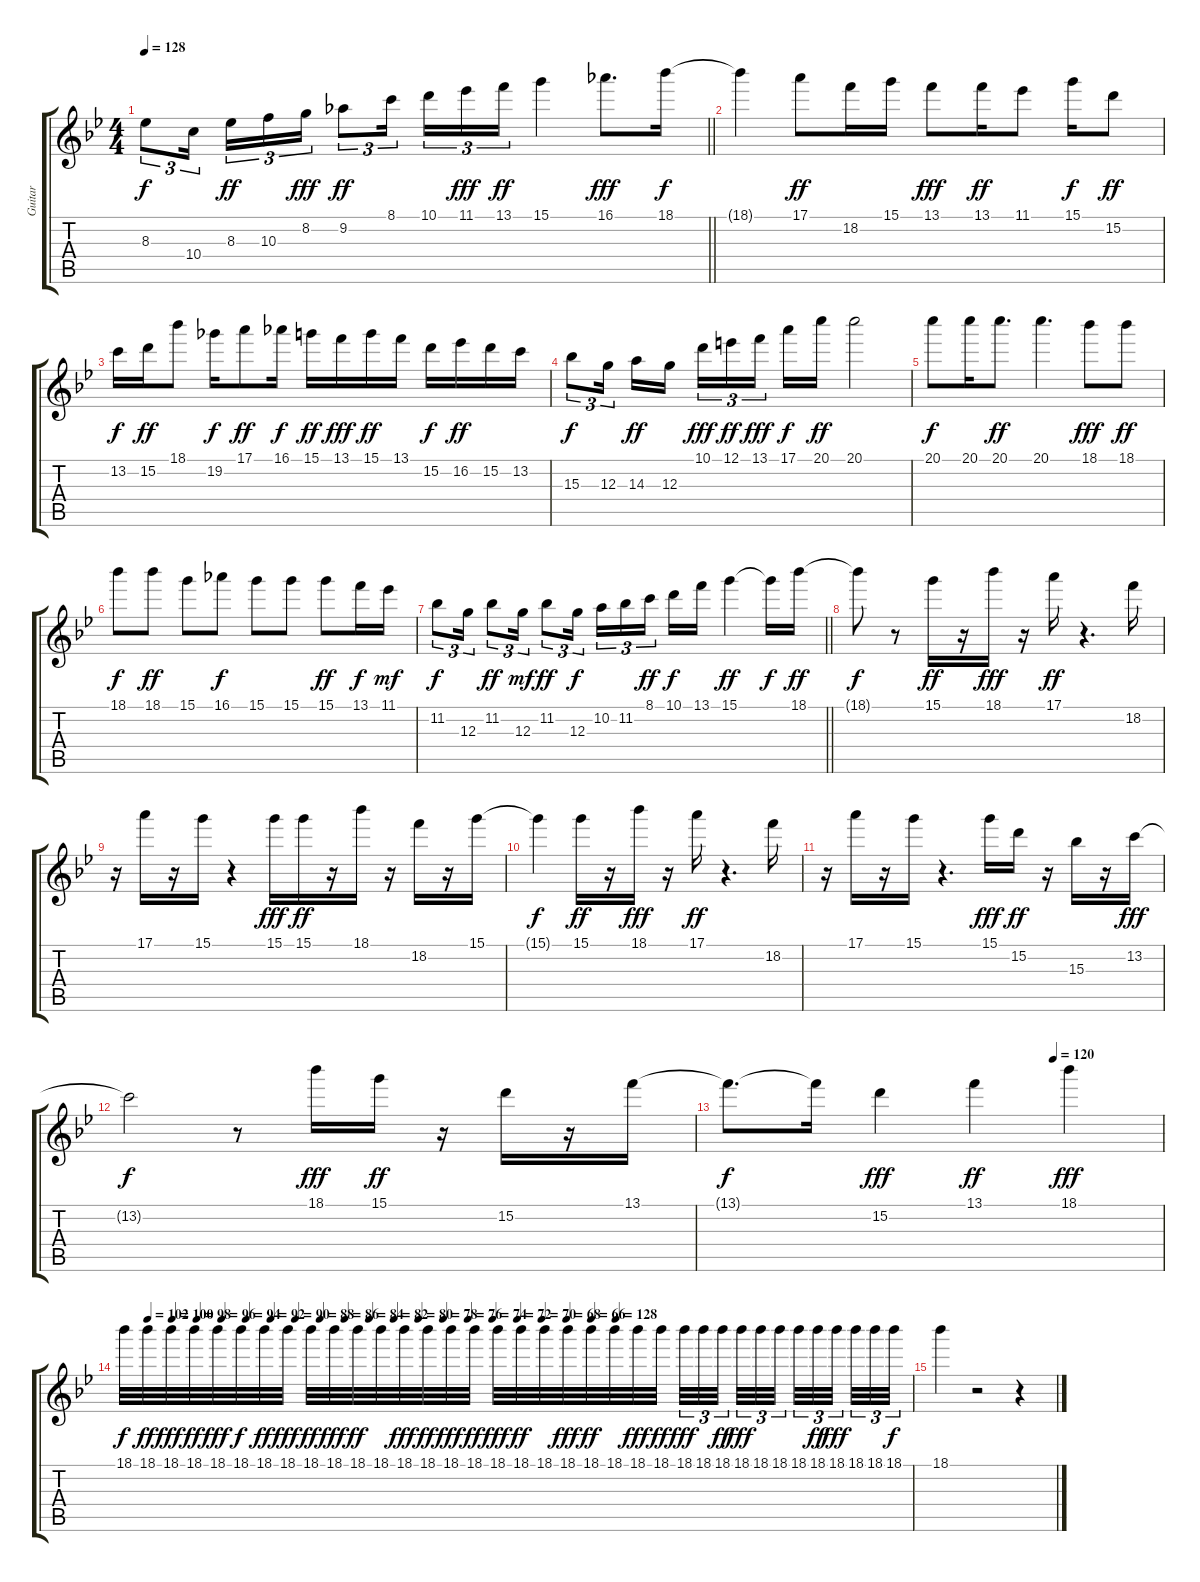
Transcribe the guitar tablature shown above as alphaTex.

\track ("Guitar" "Guitar") {instrument distortionguitar}
\staff {score tabs}
\tuning (E4 B3 G3 D3 A2 E2) {hide}
\ts (4 4)
\tempo 128
\clef g2
\barLineRight lightlight
\ks gminor
8.3.8{tu (3 2) dy f} 10.4.16{tu (3 2) beam splitsecondary} 8.3.16{tu (3 2) dy ff} 10.3.16{tu (3 2)} 8.2.16{tu (3 2) dy fff} 9.2.8{tu (3 2) dy ff} 8.1.16{tu (3 2) beam splitsecondary} 10.1.16{tu (3 2)} 11.1.16{tu (3 2) dy fff} 13.1.16{tu (3 2) dy ff} 15.1.4 16.1.8{d dy fff} 18.1.16{dy f} |
18.1{t}.4 17.1.8{dy ff} 18.2.16{volume 16} 15.1.16 13.1.8{dy fff} 13.1.16{dy ff} 11.1.8 15.1.16{dy f} 15.2.8{dy ff} |
13.2.16{dy f} 15.2.16{dy ff} 18.1.8 19.2.16{dy f} 17.1.8{dy ff} 16.1.16{dy f} 15.1.16{dy ff} 13.1.16{dy fff} 15.1.16{dy ff} 13.1.16 15.2.16{dy f} 16.2.16{dy ff} 15.2.16 13.2.16 |
15.3.8{tu (3 2) dy f} 12.3.16{tu (3 2) beam splitsecondary} 14.3.16{dy ff} 12.3.16 10.1.16{tu (3 2) dy fff} 12.1.16{tu (3 2) dy ff} 13.1.16{tu (3 2) dy fff beam splitsecondary} 17.1.16{dy f} 20.1.16{dy ff} 20.1.2 |
20.1.8{dy f} 20.1.16 20.1.8{d dy ff} 20.1.4{d} 18.1.8{dy fff} 18.1.8{dy ff volume 15} |
18.1.8{dy f} 18.1.8{dy ff volume 15} 15.1.8{volume 16} 16.1.8{dy f volume 16} 15.1.8{volume 16} 15.1.8{volume 16} 15.1.8{dy ff volume 16} 13.1.16{dy f} 11.1.16{dy mf} |
\barLineRight lightlight
11.2.8{tu (3 2) dy f} 12.3.16{tu (3 2)} 11.2.8{tu (3 2) dy ff} 12.3.16{tu (3 2) dy mf} 11.2.8{tu (3 2) dy ff} 12.3.16{tu (3 2) dy f beam splitsecondary} 10.2.16{tu (3 2)} 11.2.16{tu (3 2)} 8.1.16{tu (3 2) dy ff} 10.1.16{dy f} 13.1.16 15.1.4{dy ff} 15.1{t}.16{dy f} 18.1.16{dy ff} |
18.1{t}.8{dy f} r.8 15.1.16{dy ff} r.16 18.1.16{dy fff} r.16 17.1.16{dy ff} r.4{d} 18.2.16 |
r.16 17.1.16 r.16 15.1.16 r.4 15.1.16{dy fff} 15.1.16{dy ff} r.16 18.1.16 r.16 18.2.16 r.16 15.1.16 |
15.1{t}.4{dy f} 15.1.16{dy ff} r.16 18.1.16{dy fff} r.16 17.1.16{dy ff} r.4{d} 18.2.16 |
r.16 17.1.16 r.16 15.1.16 r.4{d} 15.1.16{dy fff} 15.2.16{dy ff} r.16 15.3.16 r.16 13.2.16{dy fff} |
13.2{t}.2{dy f} r.8 18.1.16{dy fff} 15.1.16{dy ff} r.16 15.2.16 r.16 13.1.16 |
\tempo (120 0.75)
13.1{t}.8{d dy f} 13.1{t}.16 15.2.4{dy fff} 13.1.4{dy ff} 18.1.4{dy fff} |
\tempo (102 0.03125)
\tempo (100 0.0625)
\tempo (98 0.09375)
\tempo (96 0.125)
\tempo (94 0.15625)
\tempo (92 0.1875)
\tempo (90 0.21875)
\tempo (88 0.25)
\tempo (86 0.28125)
\tempo (84 0.3125)
\tempo (82 0.34375)
\tempo (80 0.375)
\tempo (78 0.40625)
\tempo (76 0.4375)
\tempo (74 0.46875)
\tempo (72 0.5)
\tempo (70 0.53125)
\tempo (68 0.5625)
\tempo (66 0.59375)
\tempo (128 0.625)
18.1.32{dy f} 18.1.32{dy ff} 18.1.32{dy fff} 18.1.32{dy ff} 18.1.32{dy fff} 18.1.32{dy f} 18.1.32{dy ff} 18.1.32{dy fff} 18.1.32{dy ff} 18.1.32{dy fff} 18.1.32{dy ff} 18.1.32 18.1.32{dy fff} 18.1.32{dy ff} 18.1.32{dy fff} 18.1.32{dy ff} 18.1.32{dy fff} 18.1.32{dy ff} 18.1.32 18.1.32{dy fff} 18.1.32{dy ff} 18.1.32 18.1.32{dy fff} 18.1.32{dy ff} 18.1.32{tu (3 2) dy fff} 18.1.32{tu (3 2)} 18.1.32{tu (3 2) dy ff beam splitsecondary} 18.1.32{tu (3 2) dy fff} 18.1.32{tu (3 2)} 18.1.32{tu (3 2) beam splitsecondary} 18.1.32{tu (3 2)} 18.1.32{tu (3 2) dy ff} 18.1.32{tu (3 2) dy fff beam splitsecondary} 18.1.32{tu (3 2)} 18.1.32{tu (3 2)} 18.1.32{tu (3 2) dy f} |
18.1.4 r.2 r.4
